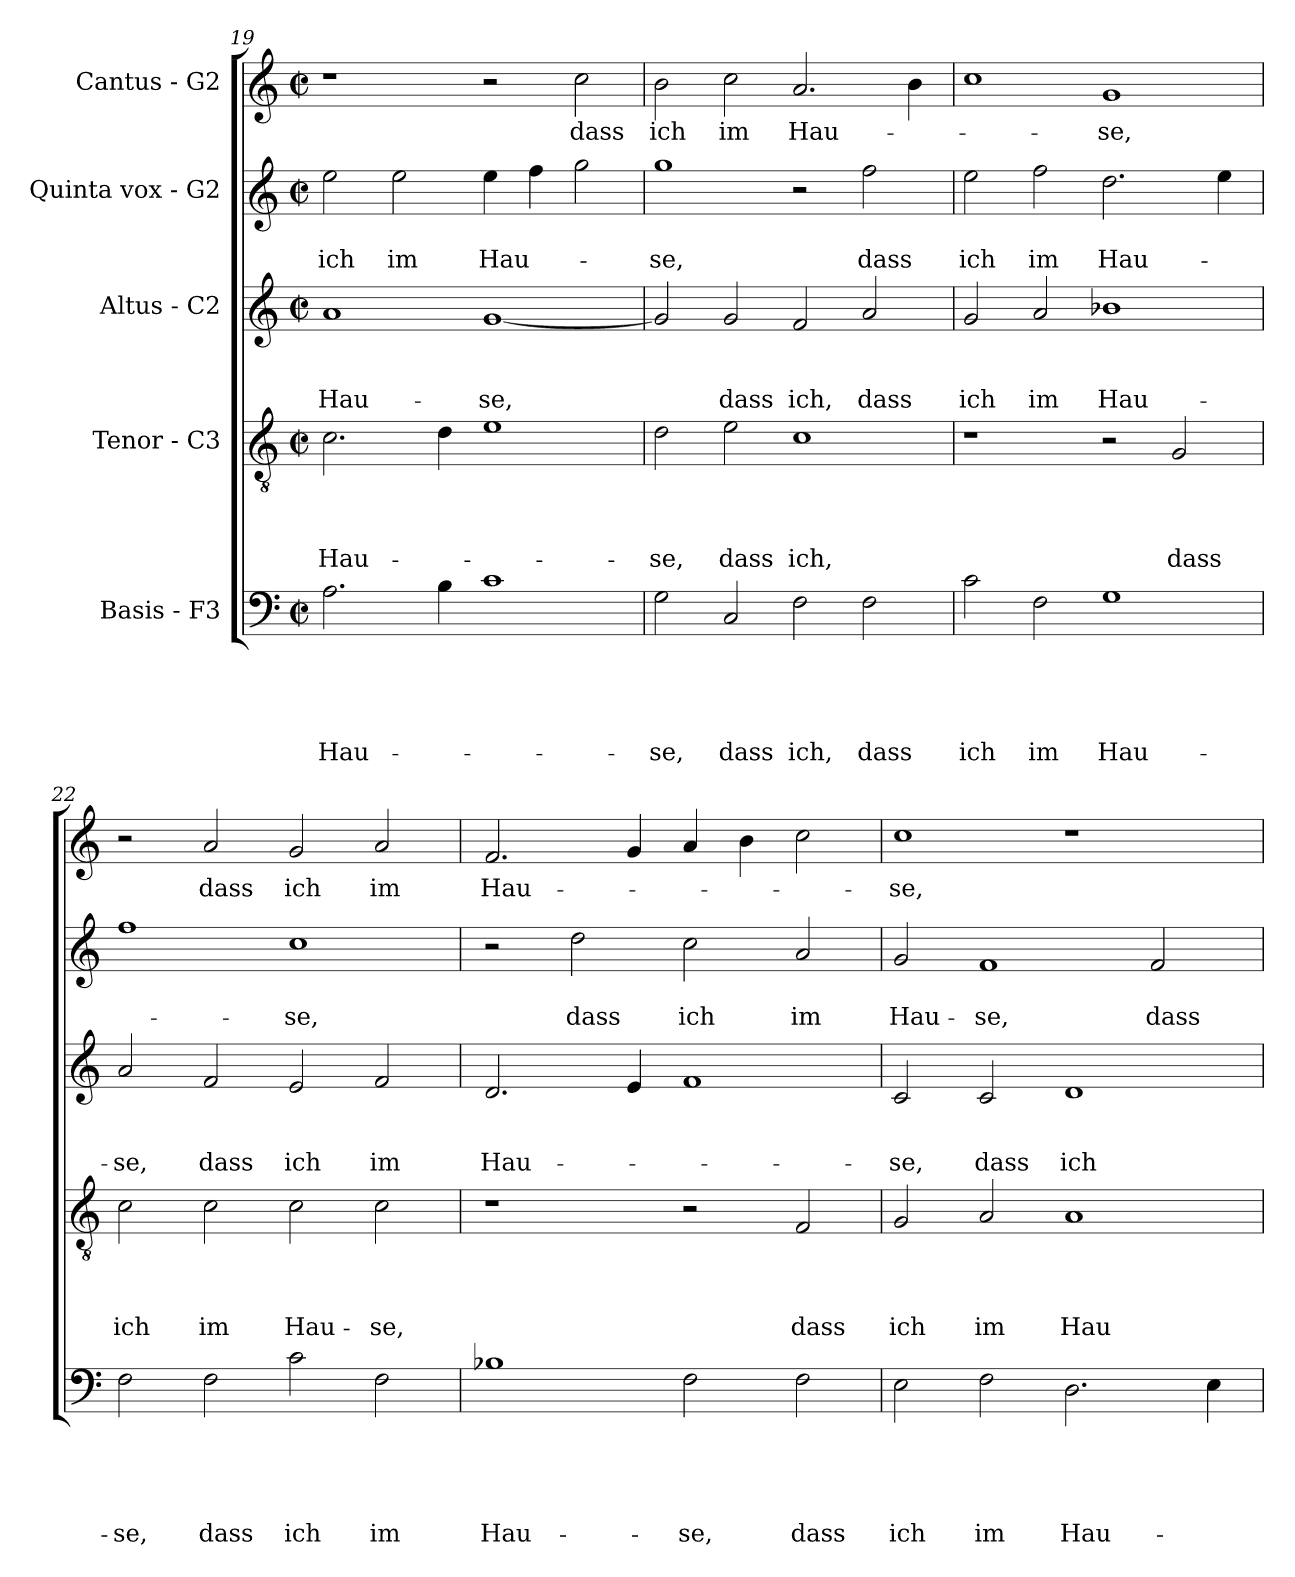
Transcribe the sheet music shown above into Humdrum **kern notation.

**kern	**text	**text	**text	**text	**text	**kern	**text	**text	**text	**text	**kern	**text	**text	**text	**kern	**text	**text	**kern	**text
*part5	*part5	*part5	*part5	*part5	*part5	*part4	*part4	*part4	*part4	*part4	*part3	*part3	*part3	*part3	*part2	*part2	*part2	*part1	*part1
*staff5	*staff5	*staff5	*staff5	*staff5	*staff5	*staff4	*staff4	*staff4	*staff4	*staff4	*staff3	*staff3	*staff3	*staff3	*staff2	*staff2	*staff2	*staff1	*staff1
*I"Basis - F3	*	*	*	*	*	*I"Tenor - C3	*	*	*	*	*I"Altus - C2	*	*	*	*I"Quinta vox - G2	*	*	*I"Cantus - G2	*
!!LO:LB:g=z
*clefF4	*	*	*	*	*	*clefGv2	*	*	*	*	*clefG2	*	*	*	*clefG2	*	*	*clefG2	*
*k[]	*	*	*	*	*	*k[]	*	*	*	*	*k[]	*	*	*	*k[]	*	*	*k[]	*
*C:	*	*	*	*	*	*C:	*	*	*	*	*C:	*	*	*	*C:	*	*	*C:	*
*M2/2	*	*	*	*	*	*M2/2	*	*	*	*	*M2/2	*	*	*	*M2/2	*	*	*M2/2	*
*met(c|)	*	*	*	*	*	*met(c|)	*	*	*	*	*met(c|)	*	*	*	*met(c|)	*	*	*met(c|)	*
=19	=19	=19	=19	=19	=19	=19	=19	=19	=19	=19	=19	=19	=19	=19	=19	=19	=19	=19	=19
!	!	!	!	!	!LO:LY:b	!	!	!	!	!LO:LY:b	!	!	!	!LO:LY:b	!	!	!LO:LY:b	!	!
2.A\	.	.	.	.	Hau-	2.c\	.	.	.	Hau-	1a	.	.	Hau-	2ee\	.	ich	1r	.
!	!	!	!	!	!	!	!	!	!	!	!	!	!	!	!	!	!LO:LY:b	!	!
.	.	.	.	.	.	.	.	.	.	.	.	.	.	.	2ee\	.	im	.	.
4B\	.	.	.	.	.	4d\	.	.	.	.	.	.	.	.	.	.	.	.	.
!	!	!	!	!	!	!	!	!	!	!	!	!	!	!LO:LY:b	!	!	!LO:LY:b	!	!
1c	.	.	.	.	.	1e	.	.	.	.	[1g	.	.	-se,	4ee\	.	Hau-	2r	.
.	.	.	.	.	.	.	.	.	.	.	.	.	.	.	4ff\	.	.	.	.
!	!	!	!	!	!	!	!	!	!	!	!	!	!	!	!	!	!	!	!LO:LY:b
.	.	.	.	.	.	.	.	.	.	.	.	.	.	.	2gg\	.	.	2cc\	dass
=20	=20	=20	=20	=20	=20	=20	=20	=20	=20	=20	=20	=20	=20	=20	=20	=20	=20	=20	=20
!	!	!	!	!	!LO:LY:b	!	!	!	!	!LO:LY:b	!	!	!	!	!	!	!LO:LY:b	!	!LO:LY:b
2G\	.	.	.	.	-se,	2d\	.	.	.	-se,	2g/]	.	.	.	1gg	.	-se,	2b\	ich
!	!	!	!	!	!LO:LY:b	!	!	!	!	!LO:LY:b	!	!	!	!LO:LY:b	!	!	!	!	!LO:LY:b
2C/	.	.	.	.	dass	2e\	.	.	.	dass	2g/	.	.	dass	.	.	.	2cc\	im
!	!	!	!	!	!LO:LY:b	!	!	!	!	!LO:LY:b	!	!	!	!LO:LY:b	!	!	!	!	!LO:LY:b
2F\	.	.	.	.	ich,	1c	.	.	.	ich,	2f/	.	.	ich,	2r	.	.	2.a/	Hau-
!	!	!	!	!	!LO:LY:b	!	!	!	!	!	!	!	!	!LO:LY:b	!	!	!LO:LY:b	!	!
2F\	.	.	.	.	dass	.	.	.	.	.	2a/	.	.	dass	2ff\	.	dass	.	.
.	.	.	.	.	.	.	.	.	.	.	.	.	.	.	.	.	.	4b\	.
=21	=21	=21	=21	=21	=21	=21	=21	=21	=21	=21	=21	=21	=21	=21	=21	=21	=21	=21	=21
!	!	!	!	!	!LO:LY:b	!	!	!	!	!	!	!	!	!LO:LY:b	!	!	!LO:LY:b	!	!
2c\	.	.	.	.	ich	1r	.	.	.	.	2g/	.	.	ich	2ee\	.	ich	1cc	.
!	!	!	!	!	!LO:LY:b	!	!	!	!	!	!	!	!	!LO:LY:b	!	!	!LO:LY:b	!	!
2F\	.	.	.	.	im	.	.	.	.	.	2a/	.	.	im	2ff\	.	im	.	.
!	!	!	!	!	!LO:LY:b	!	!	!	!	!	!	!	!	!LO:LY:b	!	!	!LO:LY:b	!	!LO:LY:b
1G	.	.	.	.	Hau-	2r	.	.	.	.	1b-X	.	.	Hau-	2.dd\	.	Hau-	1g	-se,
!	!	!	!	!	!	!	!	!	!	!LO:LY:b	!	!	!	!	!	!	!	!	!
.	.	.	.	.	.	2G/	.	.	.	dass	.	.	.	.	.	.	.	.	.
.	.	.	.	.	.	.	.	.	.	.	.	.	.	.	4ee\	.	.	.	.
=22	=22	=22	=22	=22	=22	=22	=22	=22	=22	=22	=22	=22	=22	=22	=22	=22	=22	=22	=22
!	!	!	!	!	!LO:LY:b	!	!	!	!	!LO:LY:b	!	!	!	!LO:LY:b	!	!	!	!	!
2F\	.	.	.	.	-se,	2c\	.	.	.	ich	2a/	.	.	-se,	1ff	.	.	2r	.
!	!	!	!	!	!LO:LY:b	!	!	!	!	!LO:LY:b	!	!	!	!LO:LY:b	!	!	!	!	!LO:LY:b
2F\	.	.	.	.	dass	2c\	.	.	.	im	2f/	.	.	dass	.	.	.	2a/	dass
!	!	!	!	!	!LO:LY:b	!	!	!	!	!LO:LY:b	!	!	!	!LO:LY:b	!	!	!LO:LY:b	!	!LO:LY:b
2c\	.	.	.	.	ich	2c\	.	.	.	Hau-	2e/	.	.	ich	1cc	.	-se,	2g/	ich
!	!	!	!	!	!LO:LY:b	!	!	!	!	!LO:LY:b	!	!	!	!LO:LY:b	!	!	!	!	!LO:LY:b
2F\	.	.	.	.	im	2c\	.	.	.	-se,	2f/	.	.	im	.	.	.	2a/	im
=23	=23	=23	=23	=23	=23	=23	=23	=23	=23	=23	=23	=23	=23	=23	=23	=23	=23	=23	=23
!	!	!	!	!	!LO:LY:b	!	!	!	!	!	!	!	!	!LO:LY:b	!	!	!	!	!LO:LY:b
1B-X	.	.	.	.	Hau-	1r	.	.	.	.	2.d/	.	.	Hau-	2r	.	.	2.f/	Hau-
!	!	!	!	!	!	!	!	!	!	!	!	!	!	!	!	!	!LO:LY:b	!	!
.	.	.	.	.	.	.	.	.	.	.	.	.	.	.	2dd\	.	dass	.	.
.	.	.	.	.	.	.	.	.	.	.	4e/	.	.	.	.	.	.	4g/	.
!	!	!	!	!	!LO:LY:b	!	!	!	!	!	!	!	!	!	!	!	!LO:LY:b	!	!
2F\	.	.	.	.	-se,	2r	.	.	.	.	1f	.	.	.	2cc\	.	ich	4a/	.
.	.	.	.	.	.	.	.	.	.	.	.	.	.	.	.	.	.	4b\	.
!	!	!	!	!	!LO:LY:b	!	!	!	!	!LO:LY:b	!	!	!	!	!	!	!LO:LY:b	!	!
2F\	.	.	.	.	dass	2F/	.	.	.	dass	.	.	.	.	2a/	.	im	2cc\	.
=24	=24	=24	=24	=24	=24	=24	=24	=24	=24	=24	=24	=24	=24	=24	=24	=24	=24	=24	=24
!	!	!	!	!	!LO:LY:b	!	!	!	!	!LO:LY:b	!	!	!	!LO:LY:b	!	!	!LO:LY:b	!	!LO:LY:b
2E\	.	.	.	.	ich	2G/	.	.	.	ich	2c/	.	.	-se,	2g/	.	Hau-	1cc	-se,
!	!	!	!	!	!LO:LY:b	!	!	!	!	!LO:LY:b	!	!	!	!LO:LY:b	!	!	!LO:LY:b	!	!
2F\	.	.	.	.	im	2A/	.	.	.	im	2c/	.	.	dass	1f	.	-se,	.	.
!	!	!	!	!	!LO:LY:b	!	!	!	!	!LO:LY:b	!	!	!	!LO:LY:b	!	!	!	!	!
2.D\	.	.	.	.	Hau-	1A	.	.	.	Hau-	1d	.	.	ich	.	.	.	1r	.
!	!	!	!	!	!	!	!	!	!	!	!	!	!	!	!	!	!LO:LY:b	!	!
.	.	.	.	.	.	.	.	.	.	.	.	.	.	.	2f/	.	dass	.	.
4E\	.	.	.	.	.	.	.	.	.	.	.	.	.	.	.	.	.	.	.
=	=	=	=	=	=	=	=	=	=	=	=	=	=	=	=	=	=	=	=
*-	*-	*-	*-	*-	*-	*-	*-	*-	*-	*-	*-	*-	*-	*-	*-	*-	*-	*-	*-
